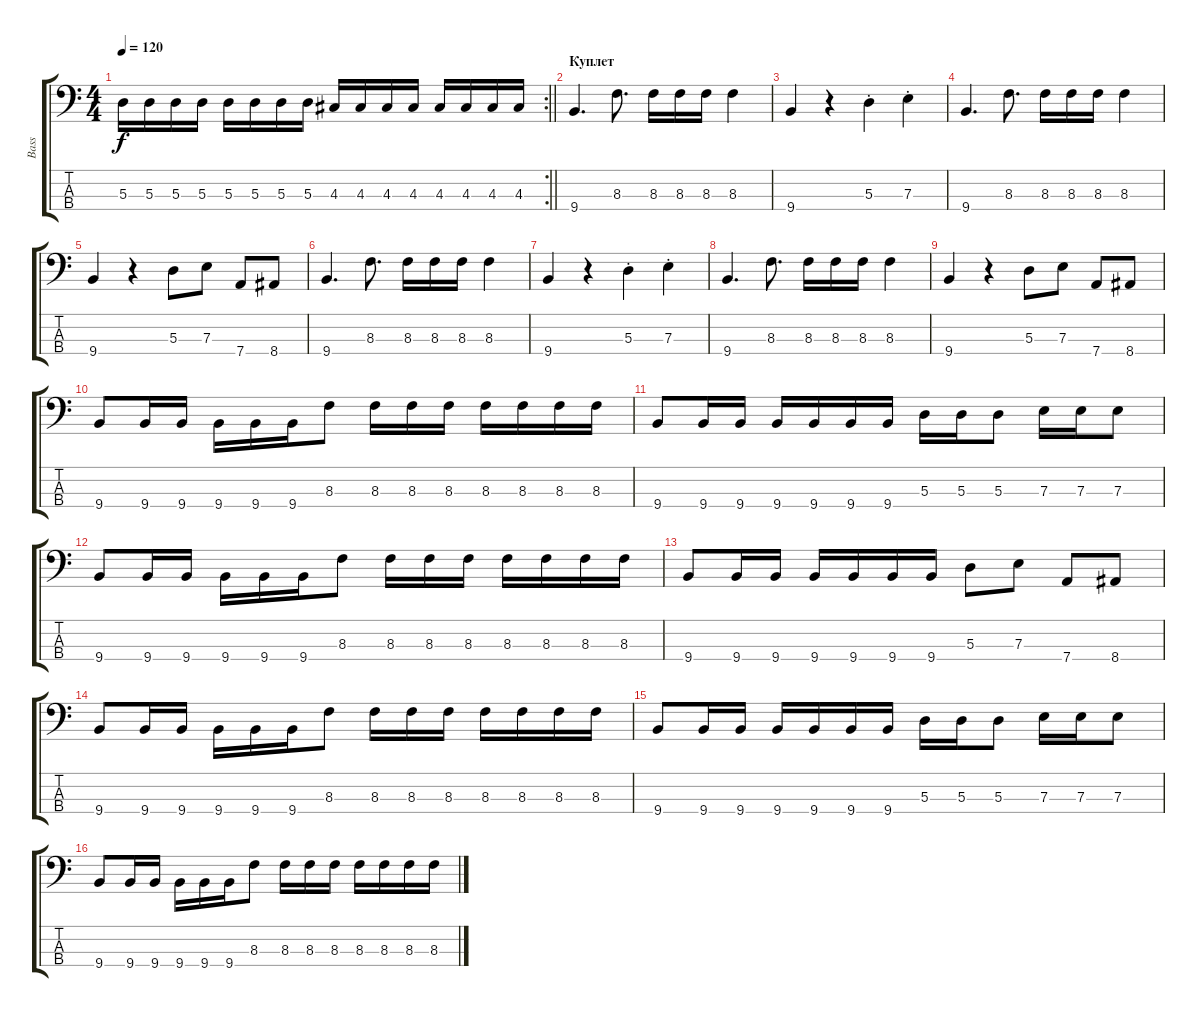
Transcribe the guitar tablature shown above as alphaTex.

\track ("Bass" "Bass") {instrument electricbassfinger}
\staff {score tabs}
\tuning (G2 D2 A1 D1) {hide}
\rc 2
\ts (4 4)
\tempo 120
\clef f4
\barLineRight lightlight
\ks c
5.3.16{dy f} 5.3.16 5.3.16 5.3.16 5.3.16 5.3.16 5.3.16 5.3.16 4.3.16 4.3.16 4.3.16 4.3.16 4.3.16 4.3.16 4.3.16 4.3.16 |
\section ("" "Куплет")
9.4.4{d} 8.3.8{d} 8.3.16 8.3.16 8.3.16 8.3.4 |
9.4.4 r.4 5.3{st}.4 7.3{st}.4 |
9.4.4{d} 8.3.8{d} 8.3.16 8.3.16 8.3.16 8.3.4 |
9.4.4 r.4 5.3.8 7.3.8 7.4.8 8.4.8 |
9.4.4{d} 8.3.8{d} 8.3.16 8.3.16 8.3.16 8.3.4 |
9.4.4 r.4 5.3{st}.4 7.3{st}.4 |
9.4.4{d} 8.3.8{d} 8.3.16 8.3.16 8.3.16 8.3.4 |
9.4.4 r.4 5.3.8 7.3.8 7.4.8 8.4.8 |
9.4.8 9.4.16 9.4.16 9.4.16 9.4.16 9.4.16 8.3.8 8.3.16 8.3.16 8.3.16 8.3.16 8.3.16 8.3.16 8.3.16 |
9.4.8 9.4.16 9.4.16 9.4.16 9.4.16 9.4.16 9.4.16 5.3.16 5.3.16 5.3.8 7.3.16 7.3.16 7.3.8 |
9.4.8 9.4.16 9.4.16 9.4.16 9.4.16 9.4.16 8.3.8 8.3.16 8.3.16 8.3.16 8.3.16 8.3.16 8.3.16 8.3.16 |
9.4.8 9.4.16 9.4.16 9.4.16 9.4.16 9.4.16 9.4.16 5.3.8 7.3.8 7.4.8 8.4.8 |
9.4.8 9.4.16 9.4.16 9.4.16 9.4.16 9.4.16 8.3.8 8.3.16 8.3.16 8.3.16 8.3.16 8.3.16 8.3.16 8.3.16 |
9.4.8 9.4.16 9.4.16 9.4.16 9.4.16 9.4.16 9.4.16 5.3.16 5.3.16 5.3.8 7.3.16 7.3.16 7.3.8 |
9.4.8 9.4.16 9.4.16 9.4.16 9.4.16 9.4.16 8.3.8 8.3.16 8.3.16 8.3.16 8.3.16 8.3.16 8.3.16 8.3.16
